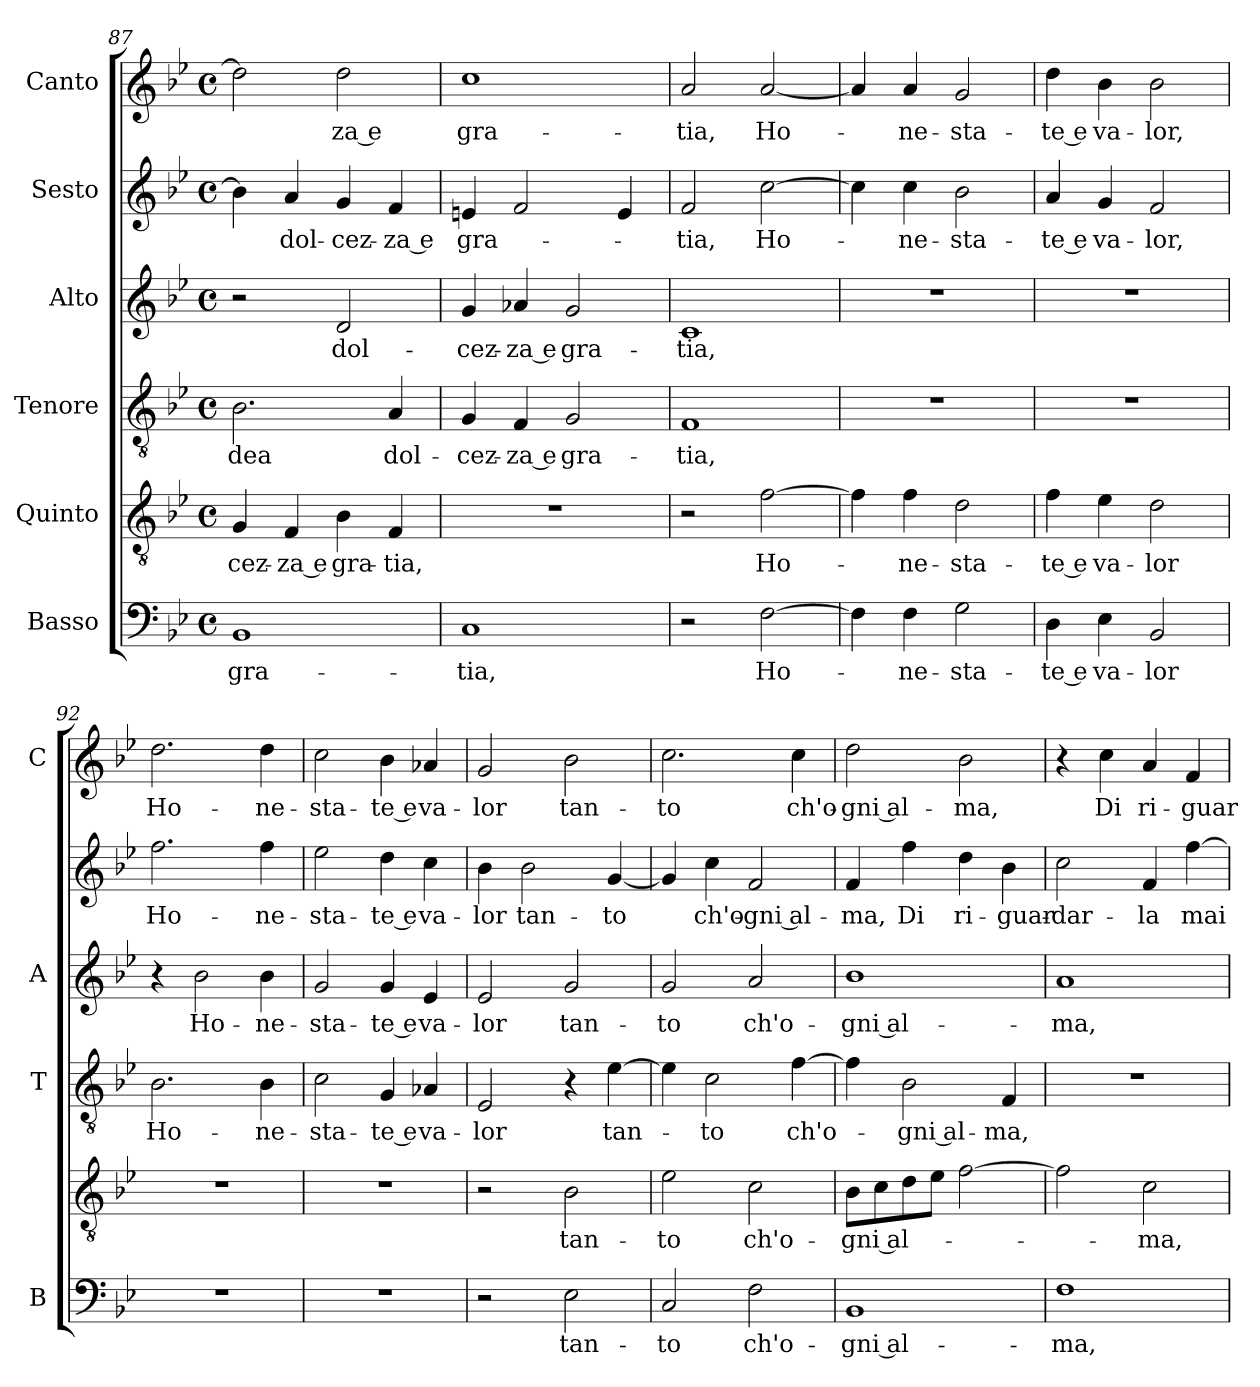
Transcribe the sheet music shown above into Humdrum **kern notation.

**kern	**text	**kern	**text	**kern	**text	**kern	**text	**kern	**text	**kern	**text
*part6	*part6	*part5	*part5	*part4	*part4	*part3	*part3	*part2	*part2	*part1	*part1
*staff6	*staff6	*staff5	*staff5	*staff4	*staff4	*staff3	*staff3	*staff2	*staff2	*staff1	*staff1
*I"Basso	*	*I"Quinto	*	*I"Tenore	*	*I"Alto	*	*I"Sesto	*	*I"Canto	*
*I'B	*	*	*	*I'T	*	*I'A	*	*	*	*I'C	*
*clefF4	*	*clefGv2	*	*clefGv2	*	*clefG2	*	*clefG2	*	*clefG2	*
*k[b-e-]	*	*k[b-e-]	*	*k[b-e-]	*	*k[b-e-]	*	*k[b-e-]	*	*k[b-e-]	*
*B-:	*	*B-:	*	*B-:	*	*B-:	*	*B-:	*	*B-:	*
*M4/4	*	*M4/4	*	*M4/4	*	*M4/4	*	*M4/4	*	*M4/4	*
*met(c)	*	*met(c)	*	*met(c)	*	*met(c)	*	*met(c)	*	*met(c)	*
=87	=87	=87	=87	=87	=87	=87	=87	=87	=87	=87	=87
!	!LO:LY:b	!	!LO:LY:b	!	!LO:LY:b	!	!	!	!	!	!
1BB-	gra-	4G/	-cez-	2.B-\	-dea	2r	.	4b-\]	.	2dd\]	.
!	!	!	!LO:LY:b	!	!	!	!	!	!LO:LY:b	!	!
.	.	4F/	-za e	.	.	.	.	4a/	dol-	.	.
!	!	!	!LO:LY:b	!	!	!	!LO:LY:b	!	!LO:LY:b	!	!LO:LY:b
.	.	4B-\	gra-	.	.	2d/	dol-	4g/	-cez-	2dd\	-za e
!	!	!	!LO:LY:b	!	!LO:LY:b	!	!	!	!LO:LY:b	!	!
.	.	4F/	-tia,	4A/	dol-	.	.	4f/	-za e	.	.
=88	=88	=88	=88	=88	=88	=88	=88	=88	=88	=88	=88
!	!LO:LY:b	!	!	!	!LO:LY:b	!	!LO:LY:b	!	!LO:LY:b	!	!LO:LY:b
1C	-tia,	1r	.	4G/	-cez-	4g/	-cez-	4en/	gra-	1cc	gra-
!	!	!	!	!	!LO:LY:b	!	!LO:LY:b	!	!	!	!
.	.	.	.	4F/	-za e	4a-X/	-za e	2f/	.	.	.
!	!	!	!	!	!LO:LY:b	!	!LO:LY:b	!	!	!	!
.	.	.	.	2G/	gra-	2g/	gra-	.	.	.	.
.	.	.	.	.	.	.	.	4e/	.	.	.
=89	=89	=89	=89	=89	=89	=89	=89	=89	=89	=89	=89
!	!	!	!	!	!LO:LY:b	!	!LO:LY:b	!	!LO:LY:b	!	!LO:LY:b
2r	.	2r	.	1F	-tia,	1c	-tia,	2f/	-tia,	2a/	-tia,
!	!LO:LY:b	!	!LO:LY:b	!	!	!	!	!	!LO:LY:b	!	!LO:LY:b
[2F\	Ho-	[2f\	Ho-	.	.	.	.	[2cc\	Ho-	[2a/	Ho-
!!LO:LB:g=z
=90	=90	=90	=90	=90	=90	=90	=90	=90	=90	=90	=90
4F\]	.	4f\]	.	1r	.	1r	.	4cc\]	.	4a/]	.
!	!LO:LY:b	!	!LO:LY:b	!	!	!	!	!	!LO:LY:b	!	!LO:LY:b
4F\	-ne-	4f\	-ne-	.	.	.	.	4cc\	-ne-	4a/	-ne-
!	!LO:LY:b	!	!LO:LY:b	!	!	!	!	!	!LO:LY:b	!	!LO:LY:b
2G\	-sta-	2d\	-sta-	.	.	.	.	2b-\	-sta-	2g/	-sta-
=91	=91	=91	=91	=91	=91	=91	=91	=91	=91	=91	=91
!	!LO:LY:b	!	!LO:LY:b	!	!	!	!	!	!LO:LY:b	!	!LO:LY:b
4D\	-te e	4f\	-te e	1r	.	1r	.	4a/	-te e	4dd\	-te e
!	!LO:LY:b	!	!LO:LY:b	!	!	!	!	!	!LO:LY:b	!	!LO:LY:b
4E-\	va-	4e-\	va-	.	.	.	.	4g/	va-	4b-\	va-
!	!LO:LY:b	!	!LO:LY:b	!	!	!	!	!	!LO:LY:b	!	!LO:LY:b
2BB-/	-lor	2d\	-lor	.	.	.	.	2f/	-lor,	2b-\	-lor,
=92	=92	=92	=92	=92	=92	=92	=92	=92	=92	=92	=92
!	!	!	!	!	!LO:LY:b	!	!	!	!LO:LY:b	!	!LO:LY:b
1r	.	1r	.	2.B-\	Ho-	4r	.	2.ff\	Ho-	2.dd\	Ho-
!	!	!	!	!	!	!	!LO:LY:b	!	!	!	!
.	.	.	.	.	.	2b-\	Ho-	.	.	.	.
!	!	!	!	!	!LO:LY:b	!	!LO:LY:b	!	!LO:LY:b	!	!LO:LY:b
.	.	.	.	4B-\	-ne-	4b-\	-ne-	4ff\	-ne-	4dd\	-ne-
=93	=93	=93	=93	=93	=93	=93	=93	=93	=93	=93	=93
!	!	!	!	!	!LO:LY:b	!	!LO:LY:b	!	!LO:LY:b	!	!LO:LY:b
1r	.	1r	.	2c\	-sta-	2g/	-sta-	2ee-\	-sta-	2cc\	-sta-
!	!	!	!	!	!LO:LY:b	!	!LO:LY:b	!	!LO:LY:b	!	!LO:LY:b
.	.	.	.	4G/	-te e	4g/	-te e	4dd\	-te e	4b-\	-te e
!	!	!	!	!	!LO:LY:b	!	!LO:LY:b	!	!LO:LY:b	!	!LO:LY:b
.	.	.	.	4A-X/	va-	4e-/	va-	4cc\	va-	4a-X/	va-
=94	=94	=94	=94	=94	=94	=94	=94	=94	=94	=94	=94
!	!	!	!	!	!LO:LY:b	!	!LO:LY:b	!	!LO:LY:b	!	!LO:LY:b
2r	.	2r	.	2E-/	-lor	2e-/	-lor	4b-\	-lor	2g/	-lor
!	!	!	!	!	!	!	!	!	!LO:LY:b	!	!
.	.	.	.	.	.	.	.	2b-\	tan-	.	.
!	!LO:LY:b	!	!LO:LY:b	!	!	!	!LO:LY:b	!	!	!	!LO:LY:b
2E-\	tan-	2B-\	tan-	4r	.	2g/	tan-	.	.	2b-\	tan-
!	!	!	!	!	!LO:LY:b	!	!	!	!LO:LY:b	!	!
.	.	.	.	[4e-\	tan-	.	.	[4g/	-to	.	.
=95	=95	=95	=95	=95	=95	=95	=95	=95	=95	=95	=95
!	!LO:LY:b	!	!LO:LY:b	!	!	!	!LO:LY:b	!	!	!	!LO:LY:b
2C/	-to	2e-\	-to	4e-\]	.	2g/	-to	4g/]	.	2.cc\	-to
!	!	!	!	!	!LO:LY:b	!	!	!	!LO:LY:b	!	!
.	.	.	.	2c\	-to	.	.	4cc\	ch'o-	.	.
!	!LO:LY:b	!	!LO:LY:b	!	!	!	!LO:LY:b	!	!LO:LY:b	!	!
2F\	ch'o-	2c\	ch'o-	.	.	2a/	ch'o-	2f/	-gni al-	.	.
!	!	!	!	!	!LO:LY:b	!	!	!	!	!	!LO:LY:b
.	.	.	.	[4f\	ch'o-	.	.	.	.	4cc\	ch'o-
=96	=96	=96	=96	=96	=96	=96	=96	=96	=96	=96	=96
!	!LO:LY:b	!	!LO:LY:b	!	!	!	!LO:LY:b	!	!LO:LY:b	!	!LO:LY:b
1BB-	-gni al-	8B-\L	-gni al-	4f\]	.	1b-	-gni al-	4f/	-ma,	2dd\	-gni al-
.	.	8c\	.	.	.	.	.	.	.	.	.
!	!	!	!	!	!LO:LY:b	!	!	!	!LO:LY:b	!	!
.	.	8d\	.	2B-\	-gni al-	.	.	4ff\	Di	.	.
.	.	8e-\J	.	.	.	.	.	.	.	.	.
!	!	!	!	!	!	!	!	!	!LO:LY:b	!	!LO:LY:b
.	.	[2f\	.	.	.	.	.	4dd\	ri-	2b-\	-ma,
!	!	!	!	!	!LO:LY:b	!	!	!	!LO:LY:b	!	!
.	.	.	.	4F/	-ma,	.	.	4b-\	-guar-	.	.
=97	=97	=97	=97	=97	=97	=97	=97	=97	=97	=97	=97
!	!LO:LY:b	!	!	!	!	!	!LO:LY:b	!	!LO:LY:b	!	!
1F	-ma,	2f\]	.	1r	.	1a	-ma,	2cc\	-dar-	4r	.
!	!	!	!	!	!	!	!	!	!	!	!LO:LY:b
.	.	.	.	.	.	.	.	.	.	4cc\	Di
!	!	!	!LO:LY:b	!	!	!	!	!	!LO:LY:b	!	!LO:LY:b
.	.	2c\	-ma,	.	.	.	.	4f/	-la	4a/	ri-
!	!	!	!	!	!	!	!	!	!LO:LY:b	!	!LO:LY:b
.	.	.	.	.	.	.	.	[4ff\	mai	4f/	-guar-
=	=	=	=	=	=	=	=	=	=	=	=
*-	*-	*-	*-	*-	*-	*-	*-	*-	*-	*-	*-
